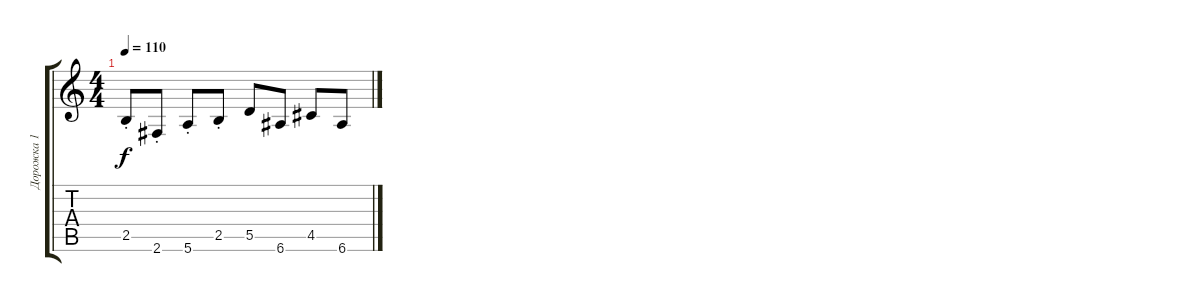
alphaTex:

\track ("Дорожка 1" "Дорожка 1") {instrument acousticguitarsteel}
\staff {score tabs}
\tuning (E4 B3 G3 D3 A2 E2) {hide}
\ts (4 4)
\tempo 110
\clef g2
\ks c
2.5{st}.8{dy f} 2.6{st}.8 5.6{st}.8 2.5{st}.8 5.5.8 6.6.8 4.5.8 6.6.8
